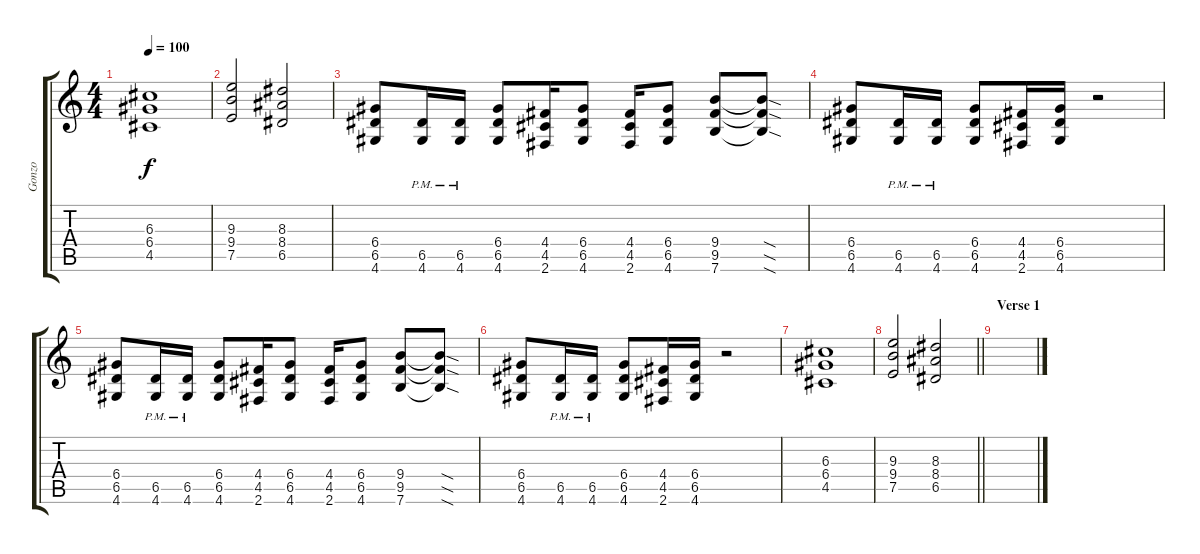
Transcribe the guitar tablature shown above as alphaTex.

\track ("Gonzo" "Gonzo") {instrument distortionguitar}
\staff {score tabs}
\tuning (E4 B3 G3 D3 A2 E2) {hide}
\ts (4 4)
\tempo 100
\clef g2
\ks c
(6.3 6.4 4.5).1{dy f} |
(9.3 9.4 7.5).2 (8.3 8.4 6.5).2 |
(6.4 6.5 4.6).8 (6.5{pm} 4.6{pm}).16 (6.5{pm} 4.6{pm}).16 (6.4 6.5 4.6).8 (4.4 4.5 2.6).16 (6.4 6.5 4.6).8 (4.4 4.5 2.6).16 (6.4 6.5 4.6).8 (9.4 9.5 7.6).8 (9.4{sod t} 9.5{sod t} 7.6{sod t}).8 |
(6.4 6.5 4.6).8 (6.5{pm} 4.6{pm}).16 (6.5{pm} 4.6{pm}).16 (6.4 6.5 4.6).8 (4.4 4.5 2.6).16 (6.4 6.5 4.6).16 r.2 |
(6.4 6.5 4.6).8 (6.5{pm} 4.6{pm}).16 (6.5{pm} 4.6{pm}).16 (6.4 6.5 4.6).8 (4.4 4.5 2.6).16 (6.4 6.5 4.6).8 (4.4 4.5 2.6).16 (6.4 6.5 4.6).8 (9.4 9.5 7.6).8 (9.4{sod t} 9.5{sod t} 7.6{sod t}).8 |
(6.4 6.5 4.6).8 (6.5{pm} 4.6{pm}).16 (6.5{pm} 4.6{pm}).16 (6.4 6.5 4.6).8 (4.4 4.5 2.6).16 (6.4 6.5 4.6).16 r.2 |
(6.3 6.4 4.5).1 |
\barLineRight lightlight
(9.3 9.4 7.5).2 (8.3 8.4 6.5).2 |
\section ("" "Verse 1")
